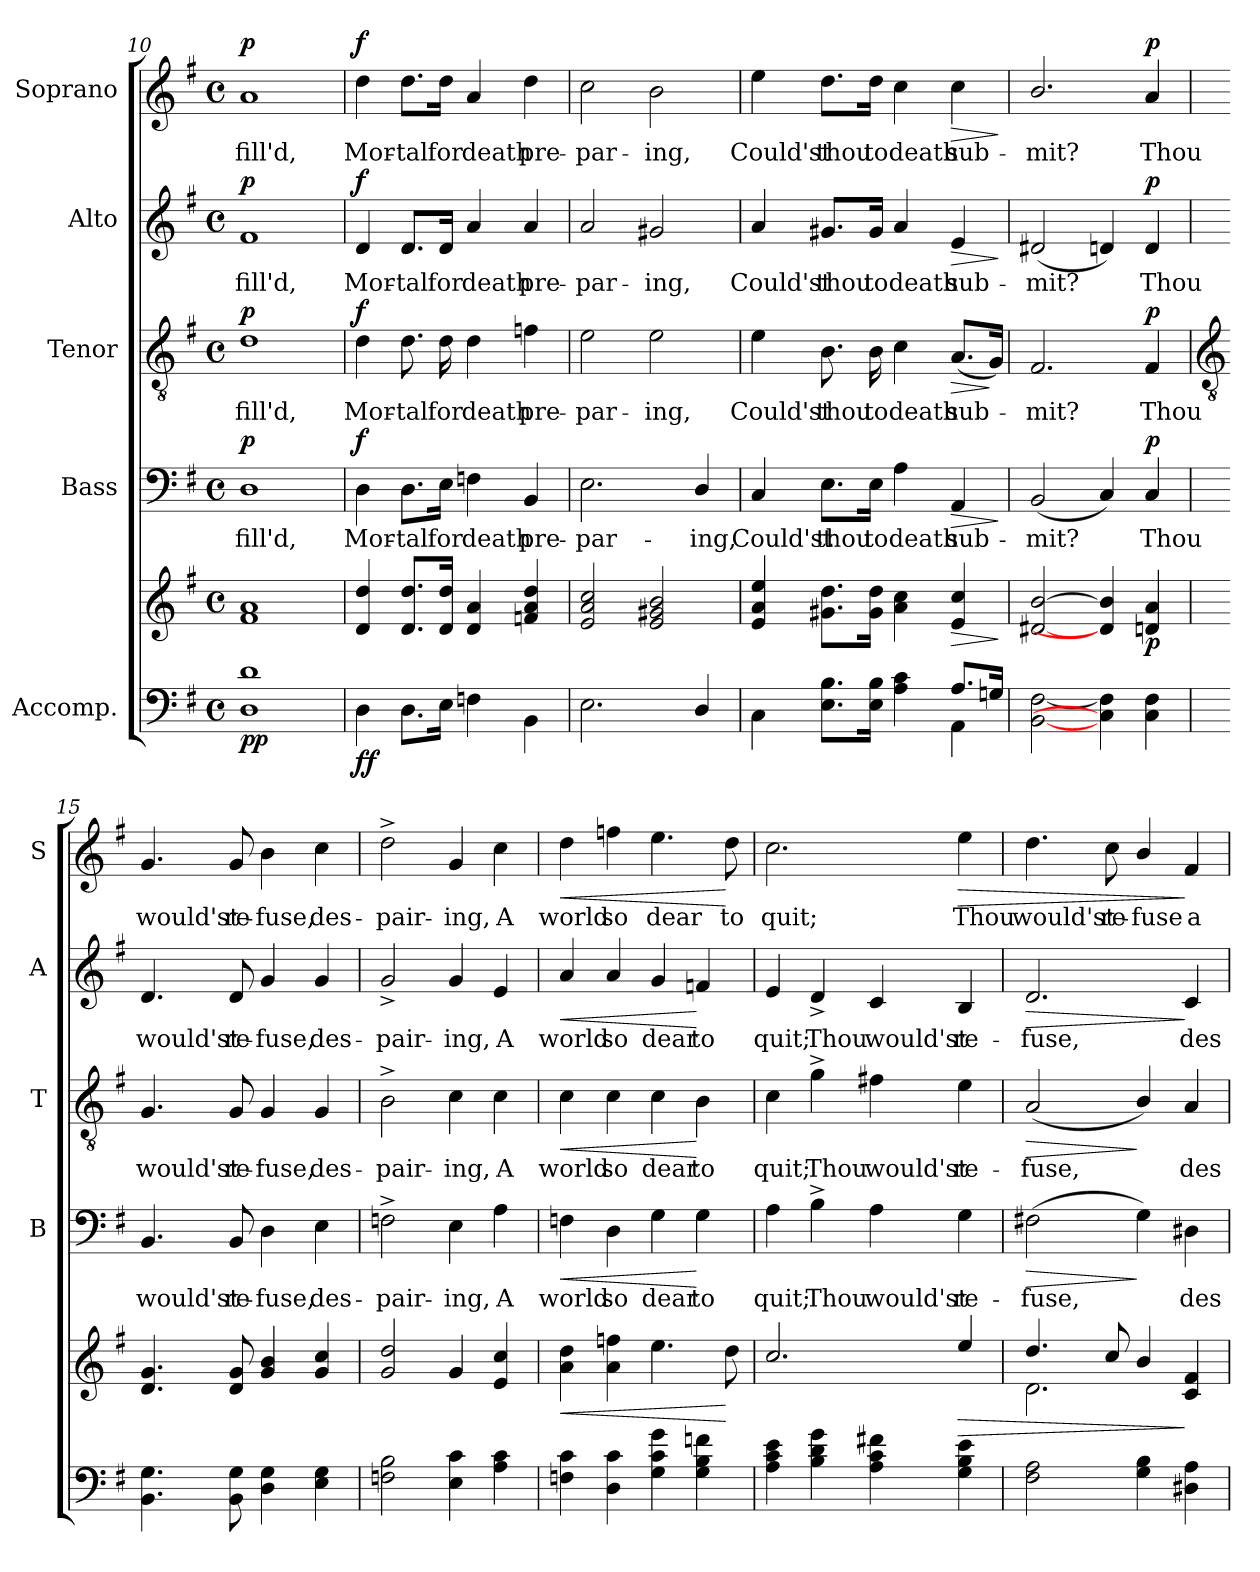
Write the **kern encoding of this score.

**kern	**kern	**dynam	**kern	**text	**dynam	**kern	**text	**dynam	**kern	**text	**dynam	**kern	**text	**dynam
*part5	*part5	*part5	*part4	*part4	*part4	*part3	*part3	*part3	*part2	*part2	*part2	*part1	*part1	*part1
*staff6	*staff5	*staff5/6	*staff4	*staff4	*staff4	*staff3	*staff3	*staff3	*staff2	*staff2	*staff2	*staff1	*staff1	*staff1
*I"Accomp.	*	*	*I"Bass	*	*	*I"Tenor	*	*	*I"Alto	*	*	*I"Soprano	*	*
*	*	*	*I'B	*	*	*I'T	*	*	*I'A	*	*	*I'S	*	*
!!LO:LB:g=z
*clefF4	*clefG2	*	*clefF4	*	*	*clefGv2	*	*	*clefG2	*	*	*clefG2	*	*
*k[f#]	*k[f#]	*	*k[f#]	*	*	*k[f#]	*	*	*k[f#]	*	*	*k[f#]	*	*
*G:	*G:	*	*G:	*	*	*G:	*	*	*G:	*	*	*G:	*	*
*M4/4	*M4/4	*	*M4/4	*	*	*M4/4	*	*	*M4/4	*	*	*M4/4	*	*
*met(c)	*met(c)	*	*met(c)	*	*	*met(c)	*	*	*met(c)	*	*	*met(c)	*	*
=10	=10	=10	=10	=10	=10	=10	=10	=10	=10	=10	=10	=10	=10	=10
*^	*	*	*	*	*	*	*	*	*	*	*	*	*	*
!	!	!	!LO:DY:b=2	!	!LO:LY:b	!	!	!LO:LY:b	!	!	!LO:LY:b	!	!	!LO:LY:b	!
!	!	!	!LO:DY:n=1:b	!	!	!LO:DY:b	!	!	!LO:DY:b	!	!	!LO:DY:b	!	!	!LO:DY:b
1ryy	1D\ 1d\	1f# 1a	p p	1D	fill'd,	p	1d	fill'd,	p	1f#	fill'd,	p	1a	fill'd,	p
=11	=11	=11	=11	=11	=11	=11	=11	=11	=11	=11	=11	=11	=11	=11	=11
!	!	!	!LO:DY:b=2	!	!LO:LY:b	!	!	!LO:LY:b	!	!	!LO:LY:b	!	!	!LO:LY:b	!
!	!	!	!LO:DY:n=1:b	!	!	!LO:DY:b	!	!	!LO:DY:b	!	!	!LO:DY:b	!	!	!LO:DY:b
1ryy	4D\	4d 4dd	f f	4D	Mor-	f	4d	Mor-	f	4d	Mor-	f	4dd	Mor-	f
!	!	!	!	!	!LO:LY:b	!	!	!LO:LY:b	!	!	!LO:LY:b	!	!	!LO:LY:b	!
.	8.D\L	8.d 8.ddL	.	8.D\L	-tal	.	8.d	-tal	.	8.d/L	-tal	.	8.dd\L	-tal	.
!	!	!	!	!	!LO:LY:b	!	!	!LO:LY:b	!	!	!LO:LY:b	!	!	!LO:LY:b	!
.	16E\J	16d 16ddJ	.	16E\Jk	for	.	16d	for	.	16d/Jk	for	.	16dd\Jk	for	.
!	!	!	!	!	!LO:LY:b	!	!	!LO:LY:b	!	!	!LO:LY:b	!	!	!LO:LY:b	!
.	4Fn\	4d 4a	.	4Fn	death	.	4d	death	.	4a	death	.	4a	death	.
!	!	!	!	!	!LO:LY:b	!	!	!LO:LY:b	!	!	!LO:LY:b	!	!	!LO:LY:b	!
.	4BB\	4fn 4a 4dd	.	4BB	pre-	.	4fn	pre-	.	4a	pre-	.	4dd	pre-	.
=12	=12	=12	=12	=12	=12	=12	=12	=12	=12	=12	=12	=12	=12	=12	=12
!	!	!	!	!	!LO:LY:b	!	!	!LO:LY:b	!	!	!LO:LY:b	!	!	!LO:LY:b	!
1ryy	2.E\	2e 2a 2cc	.	2.E	-par-	.	2e	-par-	.	2a	-par-	.	2cc	-par-	.
!	!	!	!	!	!	!	!	!LO:LY:b	!	!	!LO:LY:b	!	!	!LO:LY:b	!
.	.	2e 2g#X 2b	.	.	.	.	2e	-ing,	.	2g#X	-ing,	.	2b	-ing,	.
!	!	!	!	!	!LO:LY:b	!	!	!	!	!	!	!	!	!	!
.	4D/	.	.	4D/	-ing,	.	.	.	.	.	.	.	.	.	.
=13	=13	=13	=13	=13	=13	=13	=13	=13	=13	=13	=13	=13	=13	=13	=13
!	!	!	!	!	!LO:LY:b	!	!	!LO:LY:b	!	!	!LO:LY:b	!	!	!LO:LY:b	!
2ryy	4C\	4e 4a 4ee	.	4C	Could'st	.	4e	Could'st	.	4a	Could'st	.	4ee	Could'st	.
!	!	!	!	!	!LO:LY:b	!	!	!LO:LY:b	!	!	!LO:LY:b	!	!	!LO:LY:b	!
.	8.E\ 8.B\L	8.g#X 8.ddL	.	8.E\L	thou	.	8.B	thou	.	8.g#X/L	thou	.	8.dd\L	thou	.
!	!	!	!	!	!LO:LY:b	!	!	!LO:LY:b	!	!	!LO:LY:b	!	!	!LO:LY:b	!
.	16E\ 16B\J	16g# 16ddJ	.	16E\Jk	to	.	16B	to	.	16g#/Jk	to	.	16dd\Jk	to	.
!	!	!	!	!	!LO:LY:b	!	!	!LO:LY:b	!	!	!LO:LY:b	!	!	!LO:LY:b	!
4ryy	4A\ 4c\	4a 4cc	.	4A	death	.	4c	death	.	4a	death	.	4cc	death	.
!	!	!	!LO:HP:b	!	!LO:LY:b	!LO:HP:b	!	!LO:LY:b	!LO:HP:b	!	!LO:LY:b	!LO:HP:b	!	!LO:LY:b	!LO:HP:b
8.A/L	4AA\	4e 4cc	>	4AA	sub-	>	(<8.AL	sub-	>	4e	sub-	>	4cc	sub-	>
16Gn/J	.	.	.	.	.	.	16GJ)	.	]	.	.	.	.	.	.
*v	*v	*	*	*	*	*	*	*	*	*	*	*	*	*	*
.	.	]	.	.	]	.	.	.	.	.	]	.	.	]
=14	=14	=14	=14	=14	=14	=14	=14	=14	=14	=14	=14	=14	=14	=14
*^	*	*	*	*	*	*	*	*	*	*	*	*	*	*
!	!	!	!	!	!LO:LY:b	!	!	!LO:LY:b	!	!	!LO:LY:b	!	!	!LO:LY:b	!
1ryy	[2BB\ [2F#\	[2d#X/ [2b/	.	(<2BB	-mit?	.	2.F#	mit?	.	(<2d#X	-mit?	.	2.b/	-mit?	.
.	4C\] 4F#\]	4d] 4b]	.	4C)	.	.	.	.	.	4dn)	.	.	.	.	.
!	!	!	!LO:DY:b	!	!LO:LY:b	!LO:DY:b	!	!LO:LY:b	!LO:DY:b	!	!LO:LY:b	!LO:DY:b	!	!LO:LY:b	!LO:DY:b
.	4C\ 4F#\	4d 4a	p	4C	Thou	p	4F#	Thou	p	4d	Thou	p	4a	Thou	p
*v	*v	*	*	*	*	*	*	*	*	*	*	*	*	*	*
!!LO:LB:g=z
=15	=15	=15	=15	=15	=15	=15	=15	=15	=15	=15	=15	=15	=15	=15
*	*	*	*	*	*	*clefGv2	*	*	*	*	*	*	*	*
*^	*^	*	*	*	*	*	*	*	*	*	*	*	*	*
!	!	!	!	!	!	!LO:LY:b	!	!	!LO:LY:b	!	!	!LO:LY:b	!	!	!LO:LY:b	!
*v	*v	*	*	*	*	*	*	*	*	*	*	*	*	*	*	*
4.BB 4.G	4.d 4.g	1ryy	.	4.BB	would'st	.	4.G	would'st	.	4.d	would'st	.	4.g	would'st	.
!	!	!	!	!	!LO:LY:b	!	!	!LO:LY:b	!	!	!LO:LY:b	!	!	!LO:LY:b	!
8BB 8G	8d 8g	.	.	8BB	re-	.	8G	re-	.	8d	re-	.	8g	re-	.
!	!	!	!	!	!LO:LY:b	!	!	!LO:LY:b	!	!	!LO:LY:b	!	!	!LO:LY:b	!
4D 4G	4g 4b	.	.	4D	-fuse,	.	4G	-fuse,	.	4g	-fuse,	.	4b	-fuse,	.
!	!	!	!	!	!LO:LY:b	!	!	!LO:LY:b	!	!	!LO:LY:b	!	!	!LO:LY:b	!
4E 4G	4g 4cc	.	.	4E	des-	.	4G	des-	.	4g	des-	.	4cc	des-	.
=16	=16	=16	=16	=16	=16	=16	=16	=16	=16	=16	=16	=16	=16	=16	=16
!	!	!	!	!	!LO:LY:b	!	!	!LO:LY:b	!	!	!LO:LY:b	!	!	!LO:LY:b	!
2Fn 2B	2g 2dd	1ryy	.	2Fn^	-pair-	.	2B^	-pair-	.	2g^	-pair-	.	2dd^	-pair-	.
!	!	!	!	!	!LO:LY:b	!	!	!LO:LY:b	!	!	!LO:LY:b	!	!	!LO:LY:b	!
4E 4c	4g	.	.	4E	-ing,	.	4c	-ing,	.	4g	-ing,	.	4g	-ing,	.
!	!	!	!	!	!LO:LY:b	!	!	!LO:LY:b	!	!	!LO:LY:b	!	!	!LO:LY:b	!
4A 4c	4e 4cc	.	.	4A	A	.	4c	A	.	4e	A	.	4cc	A	.
=17	=17	=17	=17	=17	=17	=17	=17	=17	=17	=17	=17	=17	=17	=17	=17
!	!	!	!LO:HP:b	!	!LO:LY:b	!LO:HP:b	!	!LO:LY:b	!LO:HP:b	!	!LO:LY:b	!LO:HP:b	!	!LO:LY:b	!LO:HP:b
4Fn 4c	4a 4dd	2ryy	<	4Fn	world	<	4c	world	<	4a	world	<	4dd	world	<
!	!	!	!	!	!LO:LY:b	!	!	!LO:LY:b	!	!	!LO:LY:b	!	!	!LO:LY:b	!
4D 4c	4a 4ffn	.	.	4D	so	.	4c	so	.	4a	so	.	4ffn	so	.
!	!	!	!	!	!LO:LY:b	!	!	!LO:LY:b	!	!	!LO:LY:b	!	!	!LO:LY:b	!
4G 4c 4g	4.ee	2ryy	.	4G	dear	.	4c	dear	.	4g	dear	.	4.ee	dear	.
!	!	!	!	!	!LO:LY:b	!	!	!LO:LY:b	!	!	!LO:LY:b	!	!	!	!
4G 4B 4fn	.	.	.	4G	to	[	4B	to	[	4fn	to	[	.	.	.
!	!	!	!	!	!	!	!	!	!	!	!	!	!	!LO:LY:b	!
.	8dd	.	[	.	.	.	.	.	.	.	.	.	8dd	to	[
=18	=18	=18	=18	=18	=18	=18	=18	=18	=18	=18	=18	=18	=18	=18	=18
!	!	!	!	!	!LO:LY:b	!	!	!LO:LY:b	!	!	!LO:LY:b	!	!	!LO:LY:b	!
4A 4c 4e	2.cc	1ryy	.	4A	quit;	.	4c	quit;	.	4e	quit;	.	2.cc	quit;	.
!	!	!	!	!	!LO:LY:b	!	!	!LO:LY:b	!	!	!LO:LY:b	!	!	!	!
4B 4d 4g	.	.	.	4B^	Thou	.	4g^	Thou	.	4d^	Thou	.	.	.	.
!	!	!	!	!	!LO:LY:b	!	!	!LO:LY:b	!	!	!LO:LY:b	!	!	!	!
4A 4c 4f#X	.	.	.	4A	would'st	.	4f#X	would'st	.	4c	would'st	.	.	.	.
!	!	!	!LO:HP:b	!	!LO:LY:b	!	!	!LO:LY:b	!	!	!LO:LY:b	!	!	!LO:LY:b	!LO:HP:b
4G 4B 4e	4ee	.	>	4G	re-	.	4e	re-	.	4B	re-	.	4ee	Thou	>
=19	=19	=19	=19	=19	=19	=19	=19	=19	=19	=19	=19	=19	=19	=19	=19
!	!	!	!	!	!LO:LY:b	!LO:HP:b	!	!LO:LY:b	!LO:HP:b	!	!LO:LY:b	!LO:HP:b	!	!LO:LY:b	!
2F# 2A	4.dd/	2.d\	.	(>2F#X	-fuse,	>	(<2A	-fuse,	>	2.d	-fuse,	>	4.dd	would'st	.
!	!	!	!	!	!	!	!	!	!	!	!	!	!	!LO:LY:b	!
.	8cc/	.	.	.	.	.	.	.	.	.	.	.	8cc	re-	.
!	!	!	!	!	!	!	!	!	!	!	!	!	!	!LO:LY:b	!
4G 4B	4b/	.	.	4G)	.	]	4B/)	.	]	.	.	.	4b/	-fuse	.
!	!	!	!	!	!LO:LY:b	!	!	!LO:LY:b	!	!	!LO:LY:b	!	!	!LO:LY:b	!
4D#X 4A	4c 4f#	4ryy	]	4D#X	des-	.	4A	des-	.	4c	des-	]	4f#	a	]
*	*v	*v	*	*	*	*	*	*	*	*	*	*	*	*	*
=	=	=	=	=	=	=	=	=	=	=	=	=	=	=
*-	*-	*-	*-	*-	*-	*-	*-	*-	*-	*-	*-	*-	*-	*-
